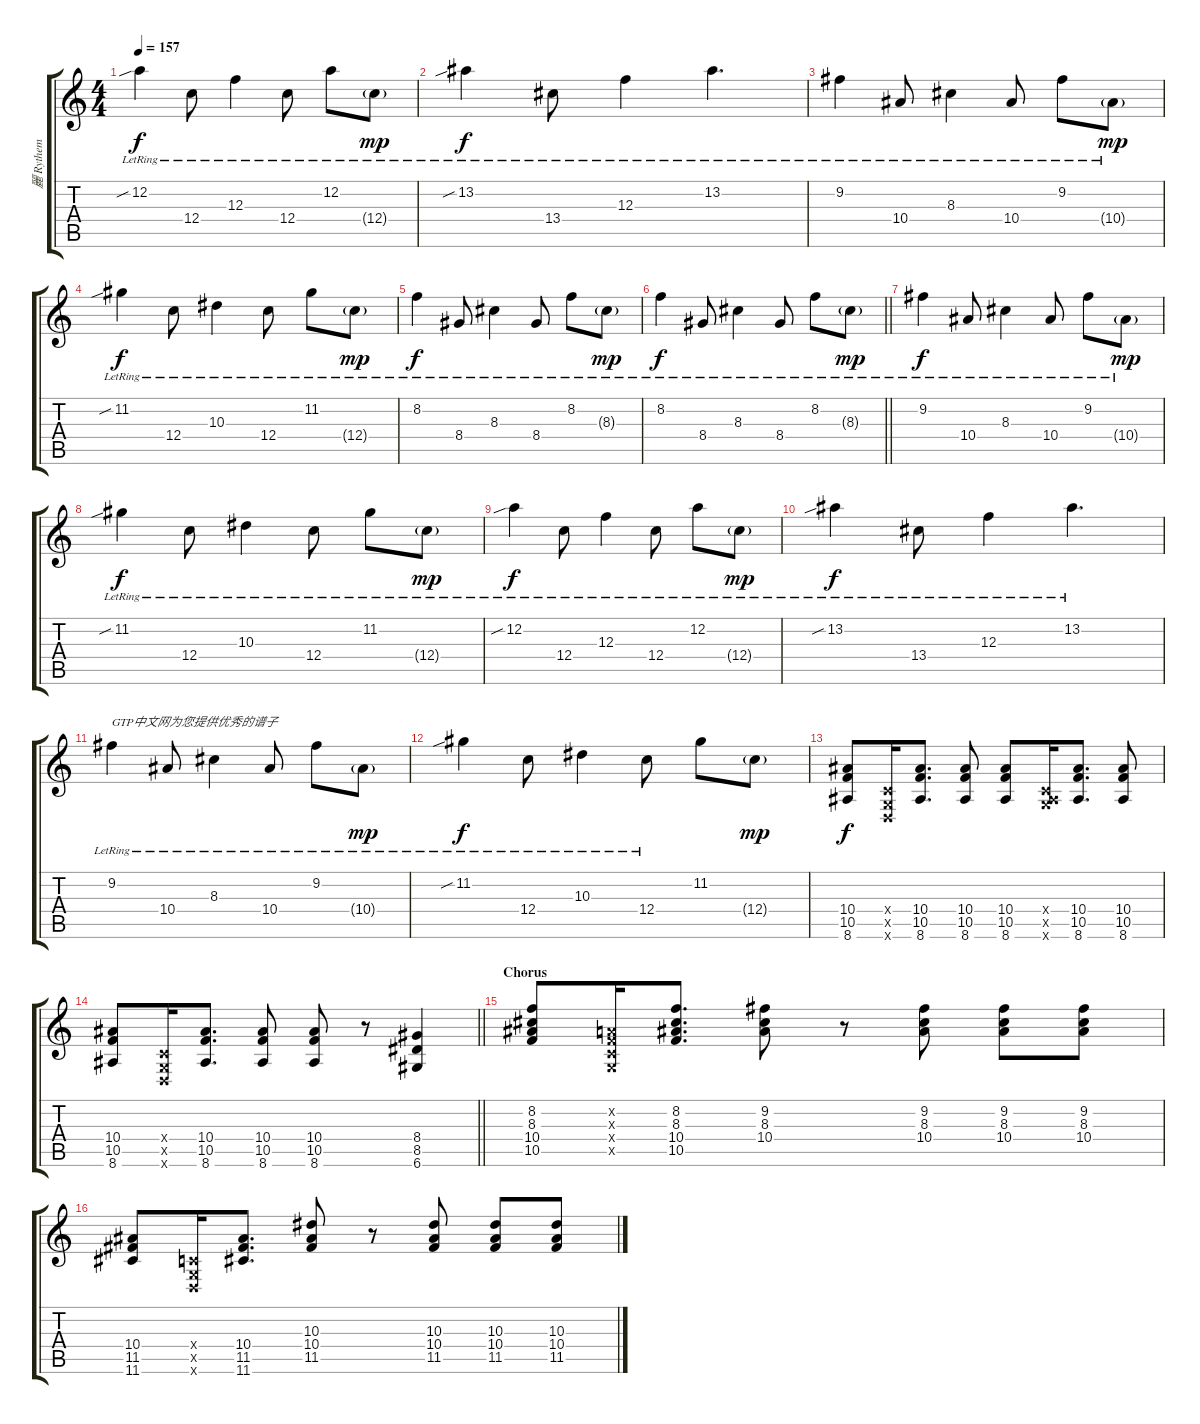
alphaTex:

\track ("麗 Rythem" "麗 Rythem") {instrument distortionguitar}
\staff {score tabs}
\tuning (D4 A3 F3 C3 G2 D2) {hide}
\ts (4 4)
\tempo 157
\clef g2
\ks c
12.2{sib lr}.4{dy f} 12.4{lr}.8 12.3{lr}.4 12.4{lr}.8 12.2{lr}.8 12.4{g lr}.8{dy mp} |
13.2{sib lr}.4{dy f} 13.4{lr}.8 12.3{lr}.4 13.2{lr}.4{d} |
9.2{lr}.4 10.4{lr}.8 8.3{lr}.4 10.4{lr}.8 9.2{lr}.8 10.4{g lr}.8{dy mp} |
11.2{sib lr}.4{dy f} 12.4{lr}.8 10.3{lr}.4 12.4{lr}.8 11.2{lr}.8 12.4{g lr}.8{dy mp} |
8.2{lr}.4{dy f} 8.4{lr}.8 8.3{lr}.4 8.4{lr}.8 8.2{lr}.8 8.3{g lr}.8{dy mp} |
\barLineRight lightlight
8.2{lr}.4{dy f} 8.4{lr}.8 8.3{lr}.4 8.4{lr}.8 8.2{lr}.8 8.3{g lr}.8{dy mp} |
\section ("" "")
9.2{lr}.4{dy f} 10.4{lr}.8 8.3{lr}.4 10.4{lr}.8 9.2{lr}.8 10.4{g lr}.8{dy mp} |
11.2{sib lr}.4{dy f} 12.4{lr}.8 10.3{lr}.4 12.4{lr}.8 11.2{lr}.8 12.4{g lr}.8{dy mp} |
12.2{sib lr}.4{dy f} 12.4{lr}.8 12.3{lr}.4 12.4{lr}.8 12.2{lr}.8 12.4{g lr}.8{dy mp} |
13.2{sib lr}.4{dy f} 13.4{lr}.8 12.3{lr}.4 13.2{lr}.4{d} |
9.2{lr}.4{txt "GTP中文网为您提供优秀的谱子"} 10.4{lr}.8 8.3{lr}.4 10.4{lr}.8 9.2{lr}.8 10.4{g lr}.8{dy mp} |
11.2{sib lr}.4{dy f} 12.4{lr}.8 10.3{lr}.4 12.4{lr}.8 11.2.8 12.4{g}.8{dy mp} |
(10.4 10.5 8.6).8{dy f instrument overdrivenguitar} (0.4{x} 0.5{x} 0.6{x}).16 (10.4 10.5 8.6).8{d} (10.4 10.5 8.6).8 (10.4 10.5 8.6).8 (0.4{x} 0.5{x} 8.6{x}).16 (10.4 10.5 8.6).8{d} (10.4 10.5 8.6).8 |
\barLineRight lightlight
(10.4 10.5 8.6).8 (0.4{x} 0.5{x} 0.6{x}).16 (10.4 10.5 8.6).8{d} (10.4 10.5 8.6).8 (10.4 10.5 8.6).8 r.8 (8.4 8.5 6.6).4 |
\section ("" "Chorus")
(8.2 8.3 10.4 10.5).8 (0.2{x} 0.3{x} 0.4{x} 0.5{x}).16 (8.2 8.3 10.4 10.5).8{d} (9.2 8.3 10.4).8 r.8 (9.2 8.3 10.4).8 (9.2 8.3 10.4).8 (9.2 8.3 10.4).8 |
(10.4 11.5 11.6).8 (0.4{x} 0.5{x} 0.6{x}).16 (10.4 11.5 11.6).8{d} (10.3 10.4 11.5).8 r.8 (10.3 10.4 11.5).8 (10.3 10.4 11.5).8 (10.3 10.4 11.5).8
